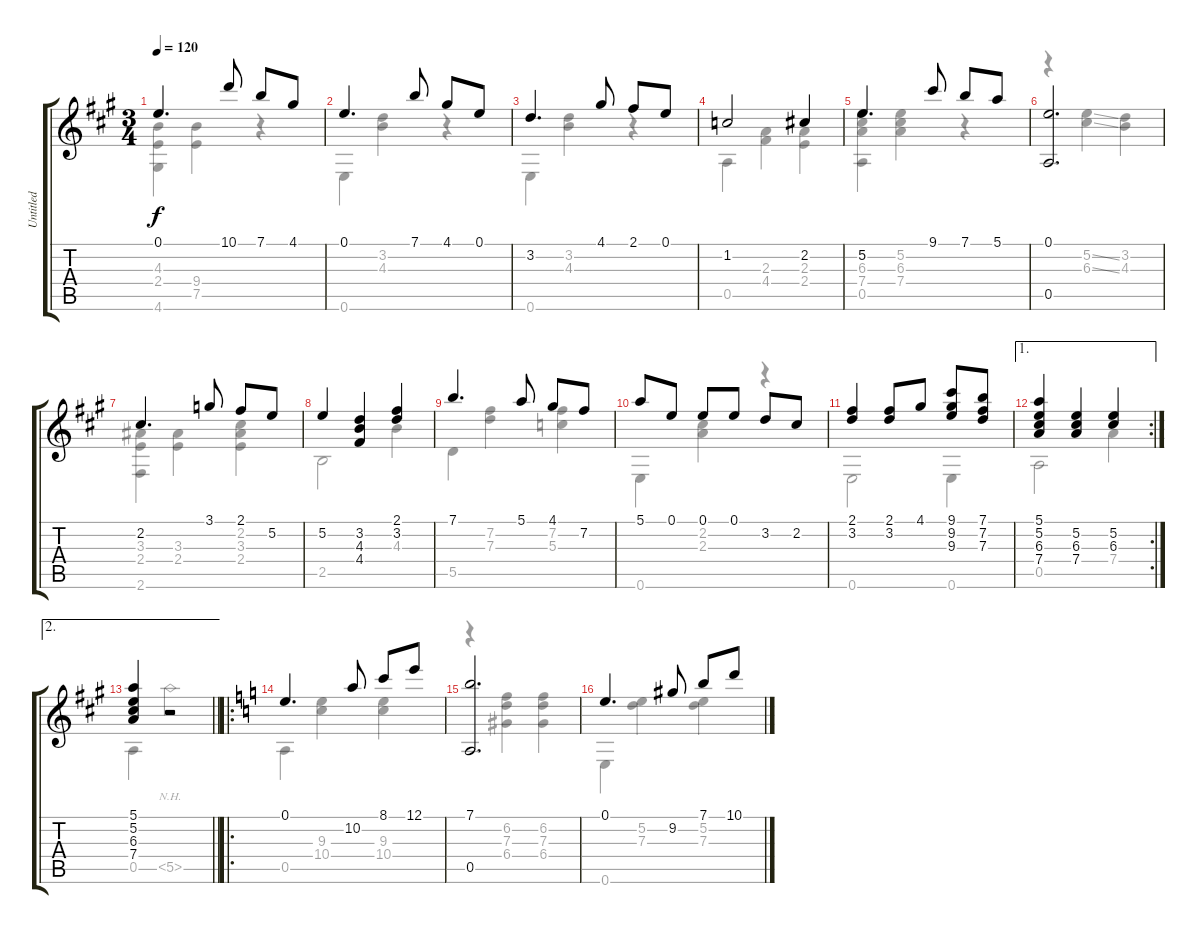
\track ("Untitled" "Untitled") {instrument acousticguitarnylon}
\staff {score tabs}
\tuning (E4 B3 G3 D3 A2 E2) {hide}
\voice
\ts (3 4)
\tempo 120
\clef g2
\ks a
0.1.4{d dy f} 10.1.8 7.1.8 4.1.8 |
0.1.4{d} 7.1.8 4.1.8 0.1.8 |
3.2.4{d} 4.1.8 2.1.8 0.1.8 |
1.2.2 2.2.4 |
5.2.4{d} 9.1.8 7.1.8 5.1.8 |
(0.1 0.5).2{d} |
2.2.4{d} 3.1.8 2.1.8 5.2.8 |
5.2.4 (3.2 4.3 4.4).4 (2.1 3.2).4 |
7.1.4{d} 5.1.8 4.1.8 7.2.8 |
5.1.8 0.1.8 0.1.8 0.1.8 3.2.8 2.2.8 |
(2.1 3.2).4 (2.1 3.2).8 4.1.8 (9.1 9.2 9.3).8 (7.1 7.2 7.3).8 |
\ae 1
\rc 2
(5.1 5.2 6.3 7.4).4 (5.2 6.3 7.4).4 (5.2 6.3).4 |
\ae 2
\barLineRight lightlight
(5.1 5.2 6.3 7.4).4 r.2 |
\ro
\ks c
0.1.4{d} 10.2.8 8.1.8 12.1.8 |
(7.1 0.5).2{d} |
0.1.4{d} 9.2.8 7.1.8 10.1.8
\voice
\clef g2
\ottava regular
\simile none
\ks a
(4.3 2.4 4.6).4{dy f} (9.4 7.5).4 r.4 |
0.6.4 (3.2 4.3).4 r.4 |
0.6.4 (3.2 4.3).4 r.4 |
0.5.4 (2.3 4.4).4 (2.3 2.4).4 |
(5.2 6.3 7.4 0.5).4 (5.2 6.3 7.4).4 r.4 |
r.4 (5.2{ss} 6.3{ss}).4 (3.2 4.3).4 |
(3.3 2.4 2.6).4 (3.3 2.4).4 (2.2 3.3 2.4).4 |
2.5.2 4.3.4 |
5.5.4 (7.2 7.3).4 (7.2 5.3).4 |
0.6.4 (2.2 2.3).4 r.4 |
0.6.2 0.6.4 |
0.5.2 7.4.4 |
\barLineRight lightlight
0.5.4 5.5{nh}.2 |
\ks c
0.5.4 (9.3 10.4).4 (9.3 10.4).4 |
r.4 (6.2 7.3 6.4).4 (6.2 7.3 6.4).4 |
0.6.4 (5.2 7.3).4 (5.2 7.3).4
